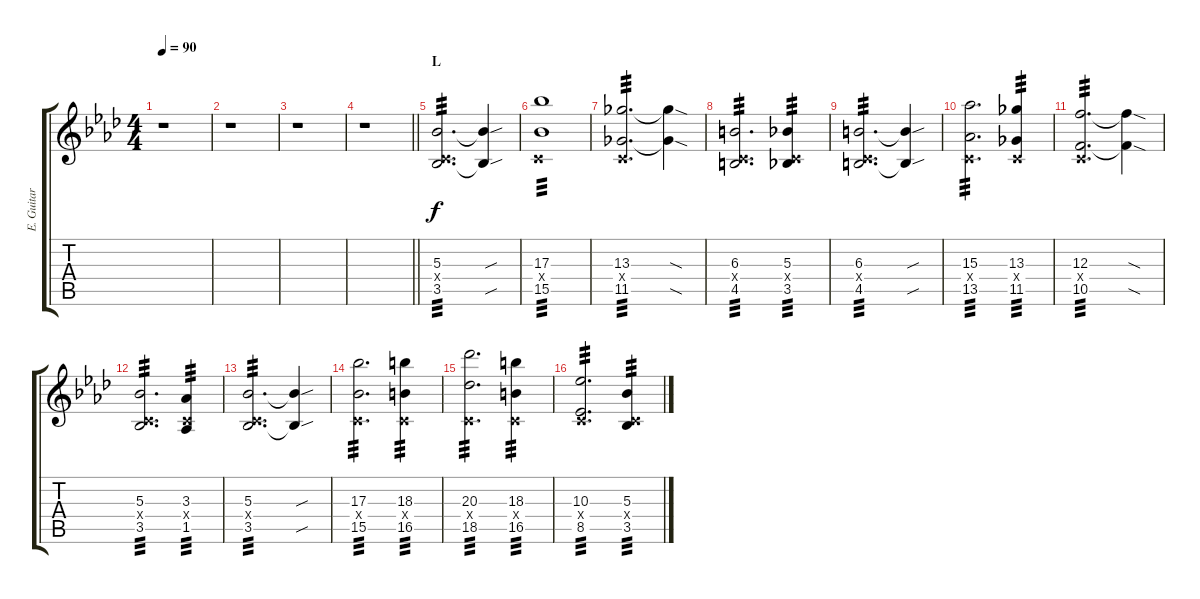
\track ("E. Guitar I" "E. Guitar ") {instrument overdrivenguitar}
\staff {score tabs}
\tuning (D4 A3 F3 C3 G2 C2) {hide}
\ts (4 4)
\tempo 90
\clef g2
\ks ab
r.1{dy f} |
r.1 |
r.1 |
\barLineRight lightlight
r.1 |
\section ("" "L")
(5.3 0.4{x} 3.5).2{d tp 3} (5.3{sou t} 3.5{sou t}).4 |
(17.3 0.4{x} 15.5).1{tp 3} |
(13.3 0.4{x} 11.5).2{d tp 3} (13.3{sod t} 11.5{sod t}).4 |
(6.3 0.4{x} 4.5).2{d tp 3} (5.3 0.4{x} 3.5).4{tp 3} |
(6.3 0.4{x} 4.5).2{d tp 3} (6.3{sou t} 4.5{sou t}).4 |
(15.3 0.4{x} 13.5).2{d tp 3} (13.3 0.4{x} 11.5).4{tp 3} |
(12.3 0.4{x} 10.5).2{d tp 3} (12.3{sod t} 10.5{sod t}).4 |
(5.3 0.4{x} 3.5).2{d tp 3} (3.3 0.4{x} 1.5).4{tp 3} |
(5.3 0.4{x} 3.5).2{d tp 3} (5.3{sou t} 3.5{sou t}).4 |
(17.3 0.4{x} 15.5).2{d tp 3} (18.3 0.4{x} 16.5).4{tp 3} |
(20.3 0.4{x} 18.5).2{d tp 3} (18.3 0.4{x} 16.5).4{tp 3} |
(10.3 0.4{x} 8.5).2{d tp 3} (5.3 0.4{x} 3.5).4{tp 3}
